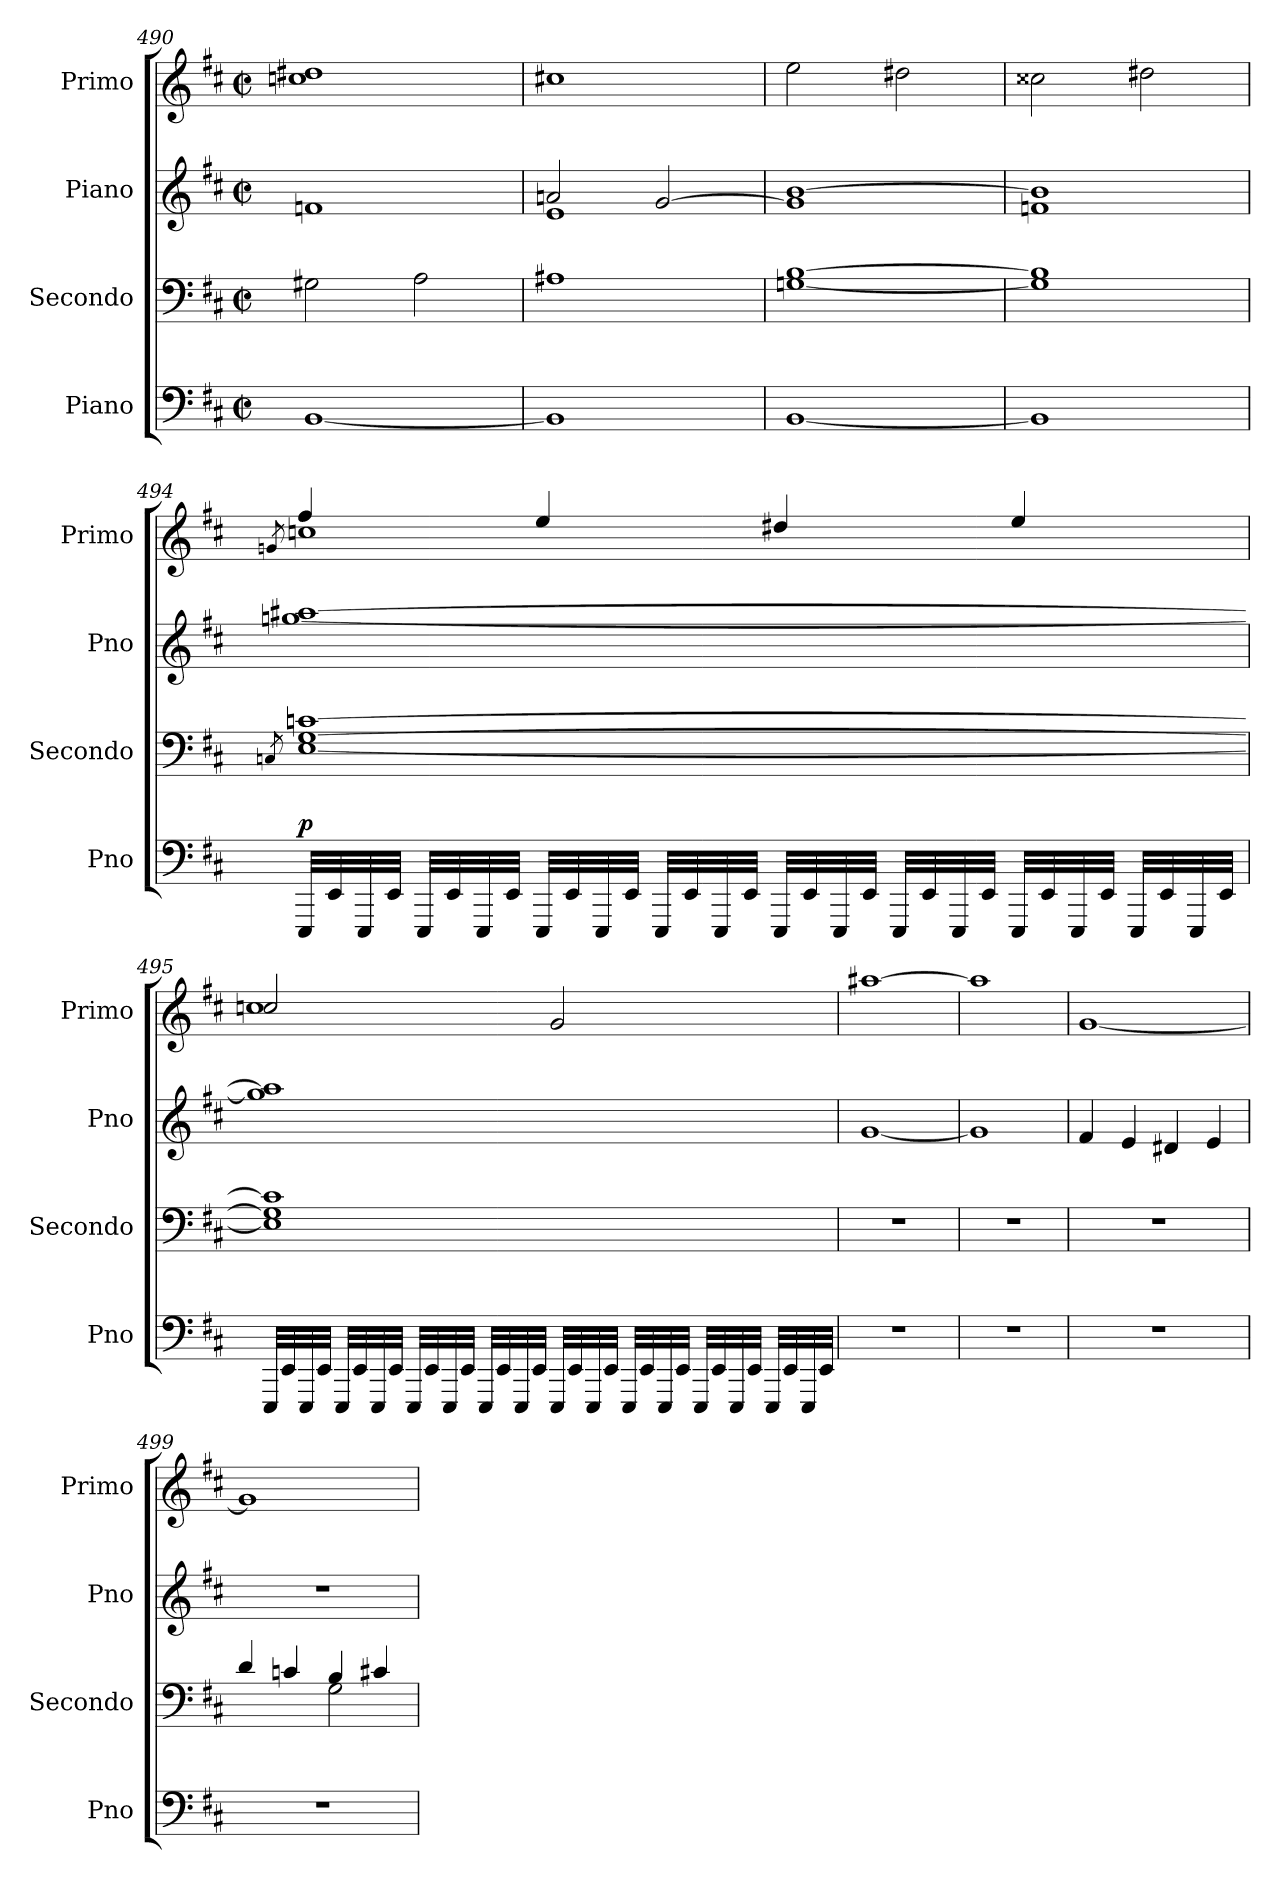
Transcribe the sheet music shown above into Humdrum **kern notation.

**kern	**dynam	**kern	**kern	**kern
*part4	*part4	*part3	*part2	*part1
*staff4	*staff4	*staff3	*staff2	*staff1
*I"Piano	*	*I"Secondo	*I"Piano	*I"Primo
*I'Pno	*	*I'Secondo	*I'Pno	*I'Primo
*clefF4	*	*clefF4	*clefG2	*clefG2
*k[f#c#]	*	*k[f#c#]	*k[f#c#]	*k[f#c#]
*D:	*	*D:	*D:	*D:
*M2/2	*	*M2/2	*M2/2	*M2/2
*met(c|)	*	*met(c|)	*met(c|)	*met(c|)
=490	=490	=490	=490	=490
[1BB	.	2G#X\	1fn	1ccn 1dd#X
.	.	2A\	.	.
!!LO:PB:g=z
=491	=491	=491	=491	=491
*	*	*	*^	*
1BB]	.	1A#X	2an/	1e	1cc#X
.	.	.	[2g/	.	.
*	*	*	*v	*v	*
=492	=492	=492	=492	=492
[1BB	.	[1Gn [1B	1g] [1b	2ee\
.	.	.	.	2dd#X\
=493	=493	=493	=493	=493
1BB]	.	1G] 1B]	1fn 1b]	2cc##X\
.	.	.	.	2dd#X\
=494	=494	=494	=494	=494
*	*	*	*	*^
.	.	8qCn/	.	.	8qgn/
!	!LO:DY:a	!	!	!	!
32EEE/LLL	p	[1E [1G [1cn	[1ggn [1aa#X	4ff#/	1ccn
32EE/	.	.	.	.	.
32EEE/	.	.	.	.	.
32EE/JJJ	.	.	.	.	.
32EEE/LLL	.	.	.	.	.
32EE/	.	.	.	.	.
32EEE/	.	.	.	.	.
32EE/JJJ	.	.	.	.	.
32EEE/LLL	.	.	.	4ee/	.
32EE/	.	.	.	.	.
32EEE/	.	.	.	.	.
32EE/JJJ	.	.	.	.	.
32EEE/LLL	.	.	.	.	.
32EE/	.	.	.	.	.
32EEE/	.	.	.	.	.
32EE/JJJ	.	.	.	.	.
32EEE/LLL	.	.	.	4dd#X/	.
32EE/	.	.	.	.	.
32EEE/	.	.	.	.	.
32EE/JJJ	.	.	.	.	.
32EEE/LLL	.	.	.	.	.
32EE/	.	.	.	.	.
32EEE/	.	.	.	.	.
32EE/JJJ	.	.	.	.	.
32EEE/LLL	.	.	.	4ee/	.
32EE/	.	.	.	.	.
32EEE/	.	.	.	.	.
32EE/JJJ	.	.	.	.	.
32EEE/LLL	.	.	.	.	.
32EE/	.	.	.	.	.
32EEE/	.	.	.	.	.
32EE/JJJ	.	.	.	.	.
!!LO:PB:g=z	!!
=495	=495	=495	=495	=495	=495
32EEE/LLL	.	1E] 1G] 1c]	1gg] 1aa#]	2ccn/	1cc
32EE/	.	.	.	.	.
32EEE/	.	.	.	.	.
32EE/JJJ	.	.	.	.	.
32EEE/LLL	.	.	.	.	.
32EE/	.	.	.	.	.
32EEE/	.	.	.	.	.
32EE/JJJ	.	.	.	.	.
32EEE/LLL	.	.	.	.	.
32EE/	.	.	.	.	.
32EEE/	.	.	.	.	.
32EE/JJJ	.	.	.	.	.
32EEE/LLL	.	.	.	.	.
32EE/	.	.	.	.	.
32EEE/	.	.	.	.	.
32EE/JJJ	.	.	.	.	.
32EEE/LLL	.	.	.	2g/	.
32EE/	.	.	.	.	.
32EEE/	.	.	.	.	.
32EE/JJJ	.	.	.	.	.
32EEE/LLL	.	.	.	.	.
32EE/	.	.	.	.	.
32EEE/	.	.	.	.	.
32EE/JJJ	.	.	.	.	.
32EEE/LLL	.	.	.	.	.
32EE/	.	.	.	.	.
32EEE/	.	.	.	.	.
32EE/JJJ	.	.	.	.	.
32EEE/LLL	.	.	.	.	.
32EE/	.	.	.	.	.
32EEE/	.	.	.	.	.
32EE/JJJ	.	.	.	.	.
*	*	*	*	*v	*v
!!LO:PB:g=z
=496	=496	=496	=496	=496
1r	.	1r	[1g	[1aa#X
=497	=497	=497	=497	=497
1r	.	1r	1g]	1aa#]
=498	=498	=498	=498	=498
1r	.	1r	4f#/	[1g
.	.	.	4e/	.
.	.	.	4d#X/	.
.	.	.	4e/	.
=499	=499	=499	=499	=499
*	*	*^	*	*
1r	.	4d/	2ryy	1r	1g]
.	.	4cn/	.	.	.
.	.	4B/	2G\	.	.
.	.	4c#X/	.	.	.
*	*	*v	*v	*	*
=	=	=	=	=
*-	*-	*-	*-	*-
